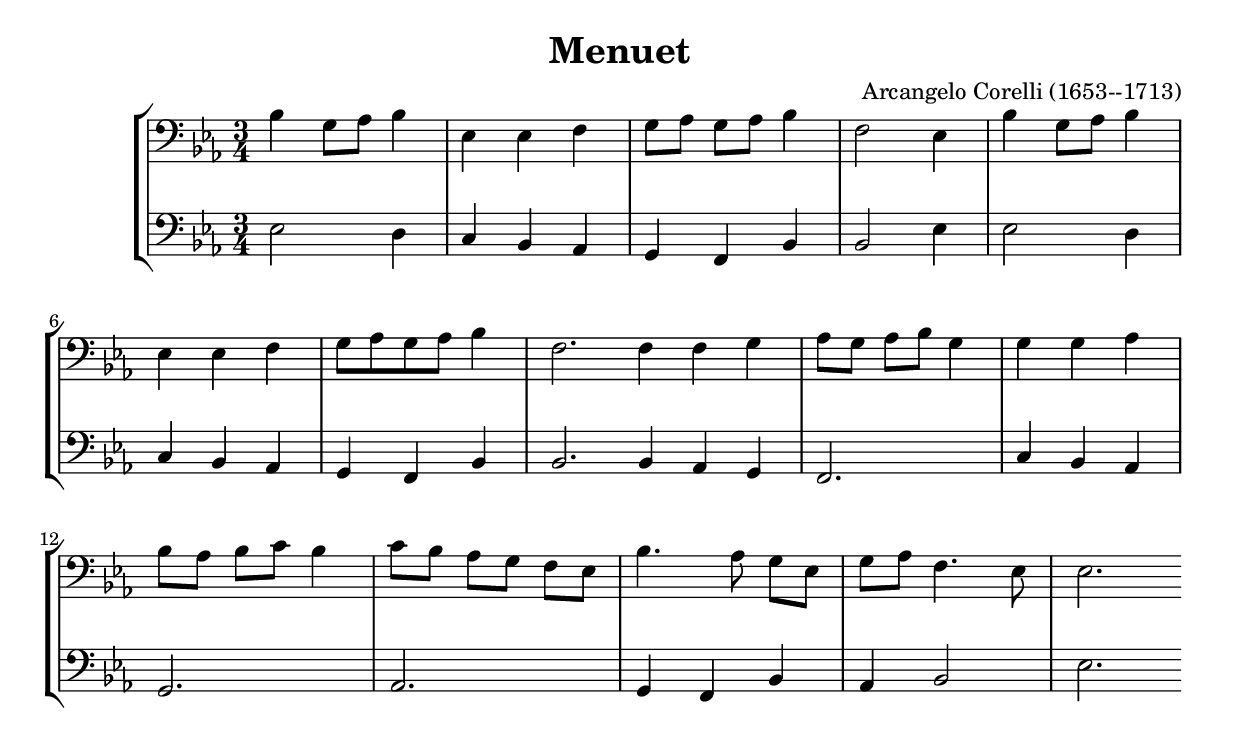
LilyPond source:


%%   A.Corelli: Menuet  
%%   arranged for two kontrabasses

\version "2.10.33"

\header  {
	title = "Menuet"
	composer = "Arcangelo Corelli (1653--1713)"
}

global = {
	\time  3/4
	\key  f \major
	\clef bass
}
	
bassOne = \new Voice \relative d {
	\set Staff.instrumentName = #""
	
	
	c'4 a8 bes c4
	f,4 f g 
	a8[ bes] a[ bes] c4
	g2 f4
	
	c'4 a8 bes c4 
	\break
	f,4 f g 
	a8 bes a bes c4
	g2.
	
	\bar ":|:"
	
	g4 g a
	bes8[ a] bes[ c] a4
	a4 a bes
	\break
	c8[ bes] c[ d] c4 
	
	d8[ c] bes[ a] g[ f]
	c'4. bes8 a[ f]
	a8[ bes] g4. f8
	f2.
	
	\bar ":|"
}

bassTwo = \new Voice \relative c {
	\set Staff.instrumentName = #""
	
	
	f2 e4
	d4 c bes
	a4 g c
	c2 f4
	
	f2 e4 
	d4 c bes
	a4 g c
	c2.

	%\bar ":|:"
	
	c4 bes a
	g2.
	d'4 c bes 
	a2.

	bes2.
	a4 g c
	bes4 c2
	f2.
	
	%\bar ":|"
}

\score {
	\transpose f ees {
		\new StaffGroup <<
			\new Staff << \global \bassOne >>
			\new Staff << \global \bassTwo >>
		>>
	}
	\layout{}
	%\midi{}
}
